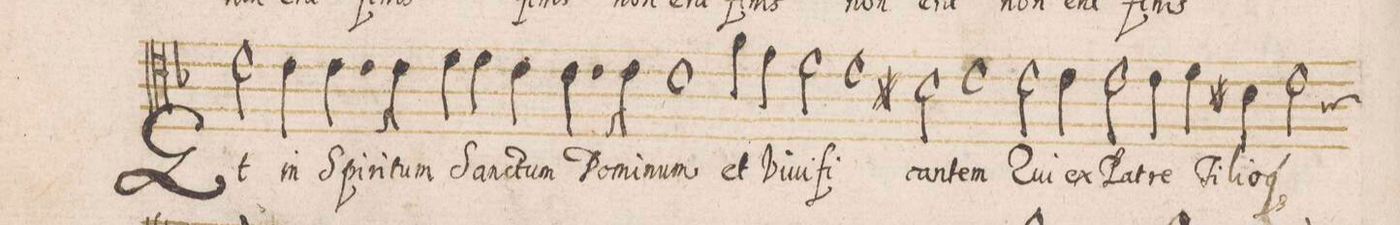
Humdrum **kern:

**kern	**text
*I"ALTVS	*
*clefC4	*
*k[b-]	*
*met(C|)	*
*M2/1	*
2c\	Et
4c\	in
4.c\	Spi-
8c\	-ri-
4d\	-tum
4d\	San-
4c\	-ctum
=139-	=139-
4.c\	Do-
8c\	-mi-
1c	-num
4f\	et
4e\	Vi-
=140-	=140-
2d\	-ui-
1c	-fi-
2Bn\	-can-
=141-	=141-
1c	-tem
2c\	Qui
4c\	ex
2c\	Pa-
=142-	=142-
4c\	-tre
4d\	Fi-
4Bn\	-li-
*custos:A	*
2c\	-o-
*-	*-
